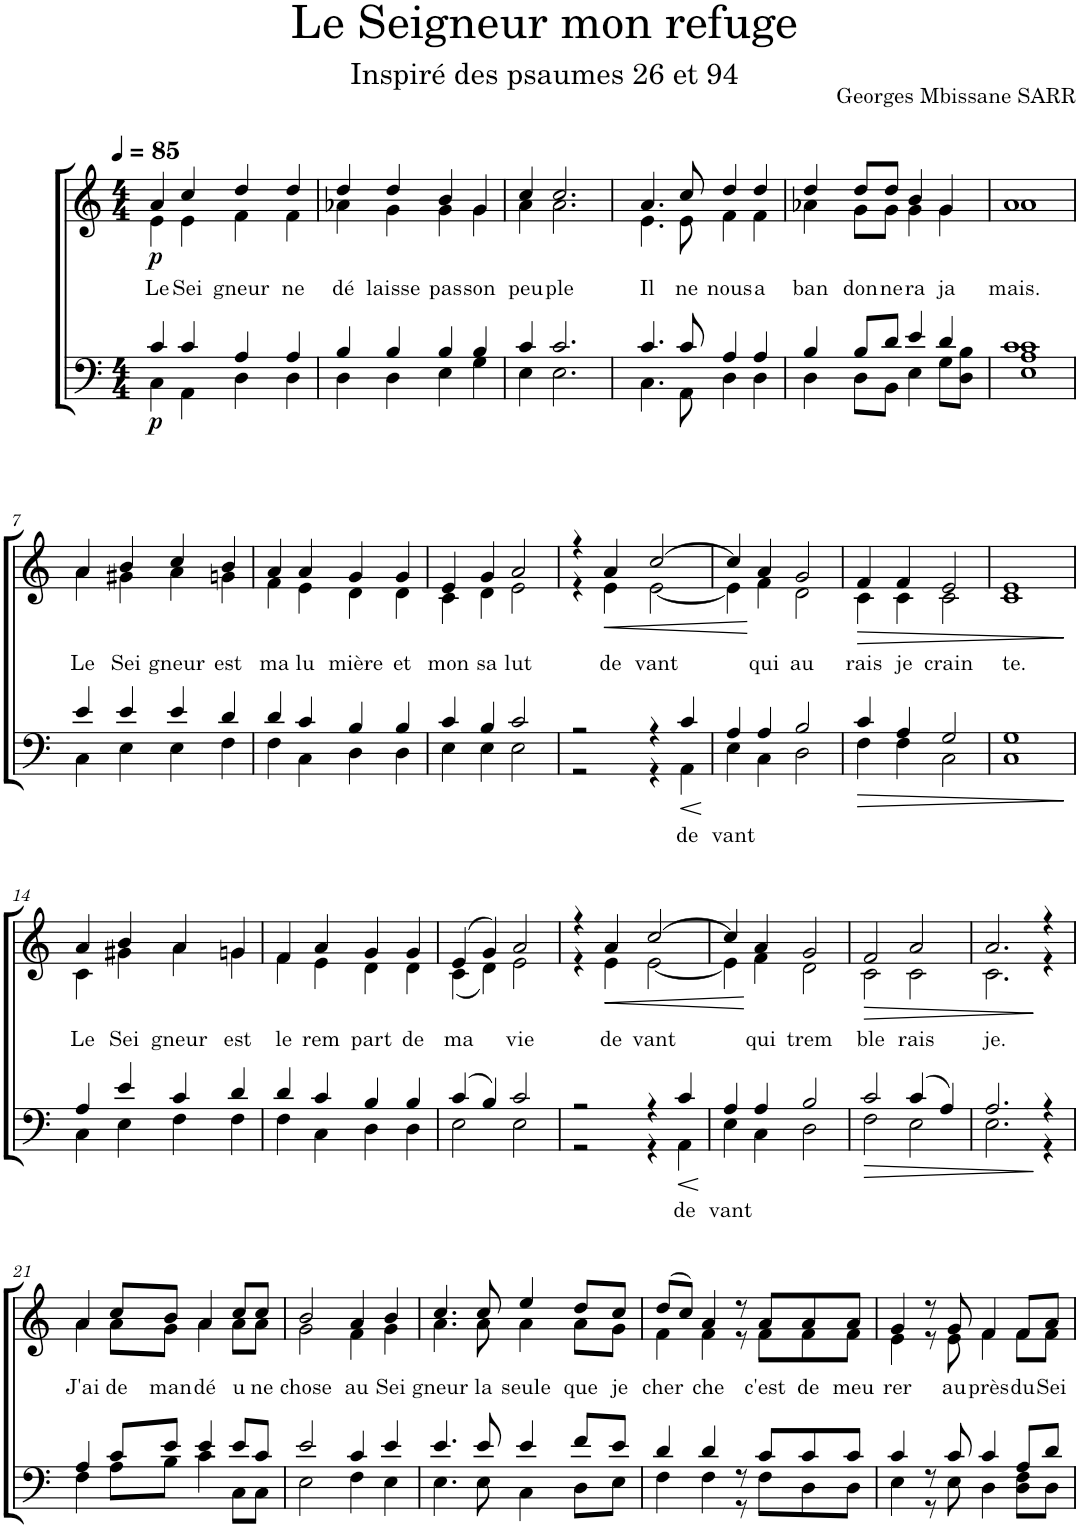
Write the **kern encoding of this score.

**kern	**text	**dynam	**kern	**text	**dynam
*part2	*part2	*part2	*part1	*part1	*part1
*staff2	*staff2	*staff2	*staff1	*staff1	*staff1
*I"Men	*	*	*I"Women	*	*
*clefF4	*	*	*clefG2	*	*
*k[]	*	*	*k[]	*	*
*M4/4	*	*	*M4/4	*	*
*MM85	*	*	*MM85	*	*
=1	=1	=1	=1	=1	=1
*^	*	*	*^	*	*
!	!	!	!LO:DY:b	!	!	!LO:LY:b	!LO:DY:b
4c/	4C\	.	p	4a/	4e\	Le	p
!	!	!	!	!	!	!LO:LY:b	!
4c/	4AA\	.	.	4cc/	4e\	Sei	.
!	!	!	!	!	!	!LO:LY:b	!
4A/	4D\	.	.	4dd/	4f\	gneur	.
!	!	!	!	!	!	!LO:LY:b	!
4A/	4D\	.	.	4dd/	4f\	ne	.
=2	=2	=2	=2	=2	=2	=2	=2
!	!	!	!	!	!	!LO:LY:b	!
4B/	4D\	.	.	4dd/	4a-X\	dé	.
!	!	!	!	!	!	!LO:LY:b	!
4B/	4D\	.	.	4dd/	4g\	laisse	.
!	!	!	!	!	!	!LO:LY:b	!
4B/	4E\	.	.	4b/	4g\	pas	.
!	!	!	!	!	!	!LO:LY:b	!
4B/	4G\	.	.	4g/	4g\	son	.
=3	=3	=3	=3	=3	=3	=3	=3
!	!	!	!	!	!	!LO:LY:b	!
4c/	4E\	.	.	4cc/	4a\	peu	.
!	!	!	!	!	!	!LO:LY:b	!
2.c/	2.E\	.	.	2.cc/	2.a\	ple	.
=4	=4	=4	=4	=4	=4	=4	=4
!	!	!	!	!	!	!LO:LY:b	!
4.c/	4.C\	.	.	4.a/	4.e\	Il	.
!	!	!	!	!	!	!LO:LY:b	!
8c/	8AA\	.	.	8cc/	8e\	ne	.
!	!	!	!	!	!	!LO:LY:b	!
4A/	4D\	.	.	4dd/	4f\	nous	.
!	!	!	!	!	!	!LO:LY:b	!
4A/	4D\	.	.	4dd/	4f\	a	.
=5	=5	=5	=5	=5	=5	=5	=5
!	!	!	!	!	!	!LO:LY:b	!
4B/	4D\	.	.	4dd/	4a-X\	ban	.
!	!	!	!	!	!	!LO:LY:b	!
8B/L	8D\L	.	.	8dd/L	8g\L	don	.
!	!	!	!	!	!	!LO:LY:b	!
8d/J	8BB\J	.	.	8dd/J	8g\J	ne	.
!	!	!	!	!	!	!LO:LY:b	!
4e/	4E\	.	.	4b/	4g\	ra	.
!	!	!	!	!	!	!LO:LY:b	!
4d/	8G\L	.	.	4g/	4g\	ja	.
.	8D\ 8B\J	.	.	.	.	.	.
=6	=6	=6	=6	=6	=6	=6	=6
!	!	!	!	!	!	!LO:LY:b	!
1c	1E 1A 1c	.	.	1a	1a	mais.	.
!!LO:LB:g=z	!!
=7	=7	=7	=7	=7	=7	=7	=7
!	!	!	!	!	!	!LO:LY:b	!
4e/	4C\	.	.	4a/	4a\	Le	.
!	!	!	!	!	!	!LO:LY:b	!
4e/	4E\	.	.	4b/	4g#X\	Sei	.
!	!	!	!	!	!	!LO:LY:b	!
4e/	4E\	.	.	4cc/	4a\	gneur	.
!	!	!	!	!	!	!LO:LY:b	!
4d/	4F\	.	.	4b/	4gn\	est	.
=8	=8	=8	=8	=8	=8	=8	=8
!	!	!	!	!	!	!LO:LY:b	!
4d/	4F\	.	.	4a/	4f\	ma	.
!	!	!	!	!	!	!LO:LY:b	!
4c/	4C\	.	.	4a/	4e\	lu	.
!	!	!	!	!	!	!LO:LY:b	!
4B/	4D\	.	.	4g/	4d\	mière	.
!	!	!	!	!	!	!LO:LY:b	!
4B/	4D\	.	.	4g/	4d\	et	.
=9	=9	=9	=9	=9	=9	=9	=9
!	!	!	!	!	!	!LO:LY:b	!
4c/	4E\	.	.	4e/	4c\	mon	.
!	!	!	!	!	!	!LO:LY:b	!
4B/	4E\	.	.	4g/	4d\	sa	.
!	!	!	!	!	!	!LO:LY:b	!
2c/	2E\	.	.	2a/	2e\	lut	.
=10	=10	=10	=10	=10	=10	=10	=10
2r	2r	.	.	4r	4r	.	.
!	!	!	!	!	!	!LO:LY:b	!LO:HP:b
.	.	.	.	4a/	4e\	de	<
!	!	!	!	!	!	!LO:LY:b	!
4r	4r	.	.	[2cc/	[2e\	vant	.
!	!	!LO:LY:b	!LO:HP:b	!	!	!	!
4c/	4AA\	de	<	.	.	.	.
*v	*v	*	*	*	*	*	*
*	*	*	*v	*v	*	*
.	.	[	.	.	.
=11	=11	=11	=11	=11	=11
*^	*	*	*	*	*
!	!	!LO:LY:b	!	!	!	!
*	*	*	*	*^	*	*
4A/	4E\	vant	.	4cc/]	4e\]	.	.
!	!	!	!	!	!	!LO:LY:b	!
4A/	4C\	.	.	4a/	4f\	qui	[
!	!	!	!	!	!	!LO:LY:b	!
2B/	2D\	.	.	2g/	2d\	au	.
=12	=12	=12	=12	=12	=12	=12	=12
!	!	!	!LO:HP:b	!	!	!LO:LY:b	!LO:HP:b
4c/	4F\	.	>	4f/	4c\	rais	>
!	!	!	!	!	!	!LO:LY:b	!
4A/	4F\	.	.	4f/	4c\	je	.
!	!	!	!	!	!	!LO:LY:b	!
2G/	2C\	.	.	2e/	2c\	crain	.
=13	=13	=13	=13	=13	=13	=13	=13
!	!	!	!	!	!	!LO:LY:b	!
1G	1C	.	.	1e	1c	te.	.
*v	*v	*	*	*	*	*	*
*	*	*	*v	*v	*	*
.	.	]	.	.	]
!!LO:LB:g=z
=14	=14	=14	=14	=14	=14
*^	*	*	*^	*	*
!	!	!	!	!	!	!LO:LY:b	!
4A/	4C\	.	.	4a/	4c\	Le	.
!	!	!	!	!	!	!LO:LY:b	!
4e/	4E\	.	.	4b/	4g#X\	Sei	.
!	!	!	!	!	!	!LO:LY:b	!
4c/	4F\	.	.	4a/	4a\	gneur	.
!	!	!	!	!	!	!LO:LY:b	!
4d/	4F\	.	.	4gn/	4gn\	est	.
=15	=15	=15	=15	=15	=15	=15	=15
!	!	!	!	!	!	!LO:LY:b	!
4d/	4F\	.	.	4f/	4f\	le	.
!	!	!	!	!	!	!LO:LY:b	!
4c/	4C\	.	.	4a/	4e\	rem	.
!	!	!	!	!	!	!LO:LY:b	!
4B/	4D\	.	.	4g/	4d\	part	.
!	!	!	!	!	!	!LO:LY:b	!
4B/	4D\	.	.	4g/	4d\	de	.
=16	=16	=16	=16	=16	=16	=16	=16
!	!	!	!	!	!	!LO:LY:b	!
(4c/	2E\	.	.	(4e/	(4c\	ma	.
4B/)	.	.	.	4g/)	4d\)	.	.
!	!	!	!	!	!	!LO:LY:b	!
2c/	2E\	.	.	2a/	2e\	vie	.
=17	=17	=17	=17	=17	=17	=17	=17
2r	2r	.	.	4r	4r	.	.
!	!	!	!	!	!	!LO:LY:b	!LO:HP:b
.	.	.	.	4a/	4e\	de	<
!	!	!	!	!	!	!LO:LY:b	!
4r	4r	.	.	[2cc/	[2e\	vant	.
!	!	!LO:LY:b	!LO:HP:b	!	!	!	!
4c/	4AA\	de	<	.	.	.	.
*v	*v	*	*	*	*	*	*
*	*	*	*v	*v	*	*
.	.	[	.	.	.
=18	=18	=18	=18	=18	=18
*^	*	*	*	*	*
!	!	!LO:LY:b	!	!	!	!
*	*	*	*	*^	*	*
4A/	4E\	vant	.	4cc/]	4e\]	.	.
!	!	!	!	!	!	!LO:LY:b	!
4A/	4C\	.	.	4a/	4f\	qui	[
!	!	!	!	!	!	!LO:LY:b	!
2B/	2D\	.	.	2g/	2d\	trem	.
=19	=19	=19	=19	=19	=19	=19	=19
!	!	!	!LO:HP:b	!	!	!LO:LY:b	!LO:HP:b
2c/	2F\	.	>	2f/	2c\	ble	>
!	!	!	!	!	!	!LO:LY:b	!
(4c/	2E\	.	.	2a/	2c\	rais	.
4A/)	.	.	.	.	.	.	.
=20	=20	=20	=20	=20	=20	=20	=20
!	!	!	!	!	!	!LO:LY:b	!
2.A/	2.E\	.	.	2.a/	2.c\	je.	.
4r	4r	.	]	4r	4r	.	]
!!LO:LB:g=z	!!
=21	=21	=21	=21	=21	=21	=21	=21
!	!	!	!	!	!	!LO:LY:b	!
4A/	4F\	.	.	4a/	4a\	J'ai	.
!	!	!	!	!	!	!LO:LY:b	!
8c/L	8A\L	.	.	8cc/L	8a\L	de	.
!	!	!	!	!	!	!LO:LY:b	!
8e/J	8B\J	.	.	8b/J	8g\J	man	.
!	!	!	!	!	!	!LO:LY:b	!
4e/	4c\	.	.	4a/	4a\	dé	.
!	!	!	!	!	!	!LO:LY:b	!
8e/L	8C\L	.	.	8cc/L	8a\L	u	.
!	!	!	!	!	!	!LO:LY:b	!
8c/J	8C\J	.	.	8cc/J	8a\J	ne	.
=22	=22	=22	=22	=22	=22	=22	=22
!	!	!	!	!	!	!LO:LY:b	!
2e/	2E\	.	.	2b/	2g\	chose	.
!	!	!	!	!	!	!LO:LY:b	!
4c/	4F\	.	.	4a/	4f\	au	.
!	!	!	!	!	!	!LO:LY:b	!
4e/	4E\	.	.	4b/	4g\	Sei	.
=23	=23	=23	=23	=23	=23	=23	=23
!	!	!	!	!	!	!LO:LY:b	!
4.e/	4.E\	.	.	4.cc/	4.a\	gneur	.
!	!	!	!	!	!	!LO:LY:b	!
8e/	8E\	.	.	8cc/	8a\	la	.
!	!	!	!	!	!	!LO:LY:b	!
4e/	4C\	.	.	4ee/	4a\	seule	.
!	!	!	!	!	!	!LO:LY:b	!
8f/L	8D\L	.	.	8dd/L	8a\L	que	.
!	!	!	!	!	!	!LO:LY:b	!
8e/J	8E\J	.	.	8cc/J	8g\J	je	.
=24	=24	=24	=24	=24	=24	=24	=24
!	!	!	!	!	!	!LO:LY:b	!
4d/	4F\	.	.	(8dd/L	4f\	cher	.
.	.	.	.	8cc/J)	.	.	.
!	!	!	!	!	!	!LO:LY:b	!
4d/	4F\	.	.	4a/	4f\	che	.
8r	8r	.	.	8r	8r	.	.
!	!	!	!	!	!	!LO:LY:b	!
8c/L	8F\L	.	.	8a/L	8f\L	c'est	.
!	!	!	!	!	!	!LO:LY:b	!
8c/	8D\	.	.	8a/	8f\	de	.
!	!	!	!	!	!	!LO:LY:b	!
8c/J	8D\J	.	.	8a/J	8f\J	meu	.
=25	=25	=25	=25	=25	=25	=25	=25
!	!	!	!	!	!	!LO:LY:b	!
4c/	4E\	.	.	4g/	4e\	rer	.
8r	8r	.	.	8r	8r	.	.
!	!	!	!	!	!	!LO:LY:b	!
8c/	8E\	.	.	8g/	8e\	au	.
!	!	!	!	!	!	!LO:LY:b	!
4c/	4D\	.	.	4f/	4f\	près	.
!	!	!	!	!	!	!LO:LY:b	!
8A/L	8D\ 8F\L	.	.	8f/L	8f\L	du	.
!	!	!	!	!	!	!LO:LY:b	!
8d/J	8D\J	.	.	8a/J	8f\J	Sei	.
*v	*v	*	*	*	*	*	*
*	*	*	*v	*v	*	*
=	=	=	=	=	=
*-	*-	*-	*-	*-	*-
